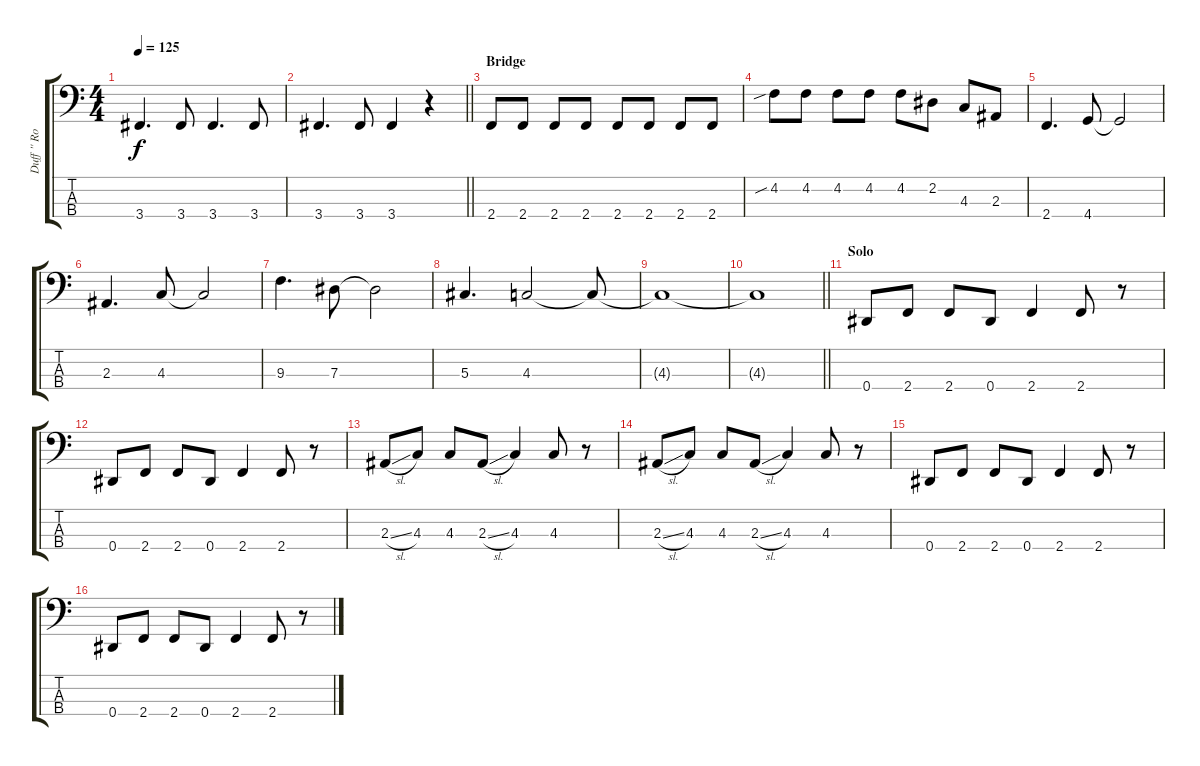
\track ("Duff '' Rose '' Mckangan" "Duff '' Ro") {instrument electricbasspick}
\staff {score tabs}
\tuning (Gb2 Db2 Ab1 Eb1) {hide}
\ts (4 4)
\tempo 125
\clef f4
\ks c
3.4{t}.4{d dy f} 3.4.8 3.4.4{d} 3.4.8 |
\barLineRight lightlight
3.4.4{d} 3.4.8 3.4.4 r.4 |
\section ("" "Bridge")
2.4.8 2.4.8 2.4.8 2.4.8 2.4.8 2.4.8 2.4.8 2.4.8 |
4.2{sib}.8 4.2.8 4.2.8 4.2.8 4.2.8 2.2.8 4.3.8 2.3.8 |
2.4.4{d} 4.4.8 4.4{t}.2 |
2.3.4{d} 4.3.8 4.3{t}.2 |
9.3.4{d} 7.3.8 7.3{t}.2 |
5.3.4{d} 4.3.2 4.3{t}.8 |
4.3{t}.1 |
\barLineRight lightlight
4.3{t}.1 |
\section ("" "Solo")
0.4.8 2.4.8 2.4.8 0.4.8 2.4.4 2.4.8 r.8 |
0.4.8 2.4.8 2.4.8 0.4.8 2.4.4 2.4.8 r.8 |
2.3{sl}.8 4.3.8 4.3.8 2.3{sl}.8 4.3.4 4.3.8 r.8 |
2.3{sl}.8 4.3.8 4.3.8 2.3{sl}.8 4.3.4 4.3.8 r.8 |
0.4.8 2.4.8 2.4.8 0.4.8 2.4.4 2.4.8 r.8 |
0.4.8 2.4.8 2.4.8 0.4.8 2.4.4 2.4.8 r.8
